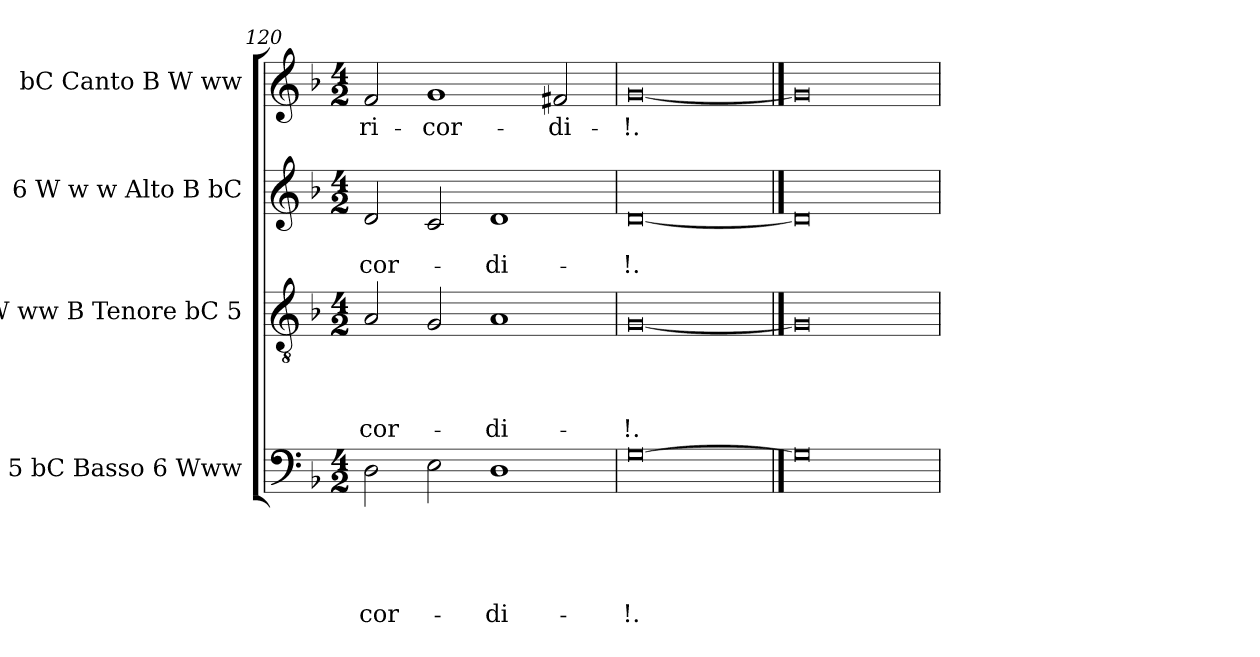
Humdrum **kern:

**kern	**text	**text	**text	**text	**text	**kern	**text	**text	**text	**text	**kern	**text	**text	**kern	**text
*part4	*part4	*part4	*part4	*part4	*part4	*part3	*part3	*part3	*part3	*part3	*part2	*part2	*part2	*part1	*part1
*staff4	*staff4	*staff4	*staff4	*staff4	*staff4	*staff3	*staff3	*staff3	*staff3	*staff3	*staff2	*staff2	*staff2	*staff1	*staff1
*I"5 bC Basso 6 Www	*	*	*	*	*	*I"W ww B Tenore bC 5	*	*	*	*	*I"6 W w w Alto B bC	*	*	*I"bC Canto B W ww	*
*I'B.	*	*	*	*	*	*I'T.	*	*	*	*	*I'A.	*	*	*I'C.	*
*clefF4	*	*	*	*	*	*clefGv2	*	*	*	*	*clefG2	*	*	*clefG2	*
*k[b-]	*	*	*	*	*	*k[b-]	*	*	*	*	*k[b-]	*	*	*k[b-]	*
*F:	*	*	*	*	*	*F:	*	*	*	*	*F:	*	*	*F:	*
*M4/2	*	*	*	*	*	*M4/2	*	*	*	*	*M4/2	*	*	*M4/2	*
=120	=120	=120	=120	=120	=120	=120	=120	=120	=120	=120	=120	=120	=120	=120	=120
!	!	!	!	!	!LO:LY:b	!	!	!	!	!LO:LY:b	!	!	!LO:LY:b	!	!LO:LY:b
2D\	.	.	.	.	-cor-	2A/	.	.	.	-cor-	2d/	.	cor-	2f/	-ri-
!	!	!	!	!	!	!	!	!	!	!	!	!	!	!	!LO:LY:b
2E\	.	.	.	.	.	2G/	.	.	.	.	2c/	.	.	1g	-cor-
!	!	!	!	!	!LO:LY:b	!	!	!	!	!LO:LY:b	!	!	!LO:LY:b	!	!
1D	.	.	.	.	-di-	1A	.	.	.	-di-	1d	.	-di-	.	.
!	!	!	!	!	!	!	!	!	!	!	!	!	!	!	!LO:LY:b
.	.	.	.	.	.	.	.	.	.	.	.	.	.	2f#/	-di-
=121	=121	=121	=121	=121	=121	=121	=121	=121	=121	=121	=121	=121	=121	=121	=121
!	!	!	!	!	!LO:LY:b	!	!	!	!	!LO:LY:b	!	!	!LO:LY:b	!	!LO:LY:b
[0G	.	.	.	.	-!.	[0G	.	.	.	-!.	[0d	.	-!.	[0g	-!.
==122	==122	==122	==122	==122	==122	==122	==122	==122	==122	==122	==122	==122	==122	==122	==122
0G]	.	.	.	.	.	0G]	.	.	.	.	0d]	.	.	0g]	.
=	=	=	=	=	=	=	=	=	=	=	=	=	=	=	=
*-	*-	*-	*-	*-	*-	*-	*-	*-	*-	*-	*-	*-	*-	*-	*-
